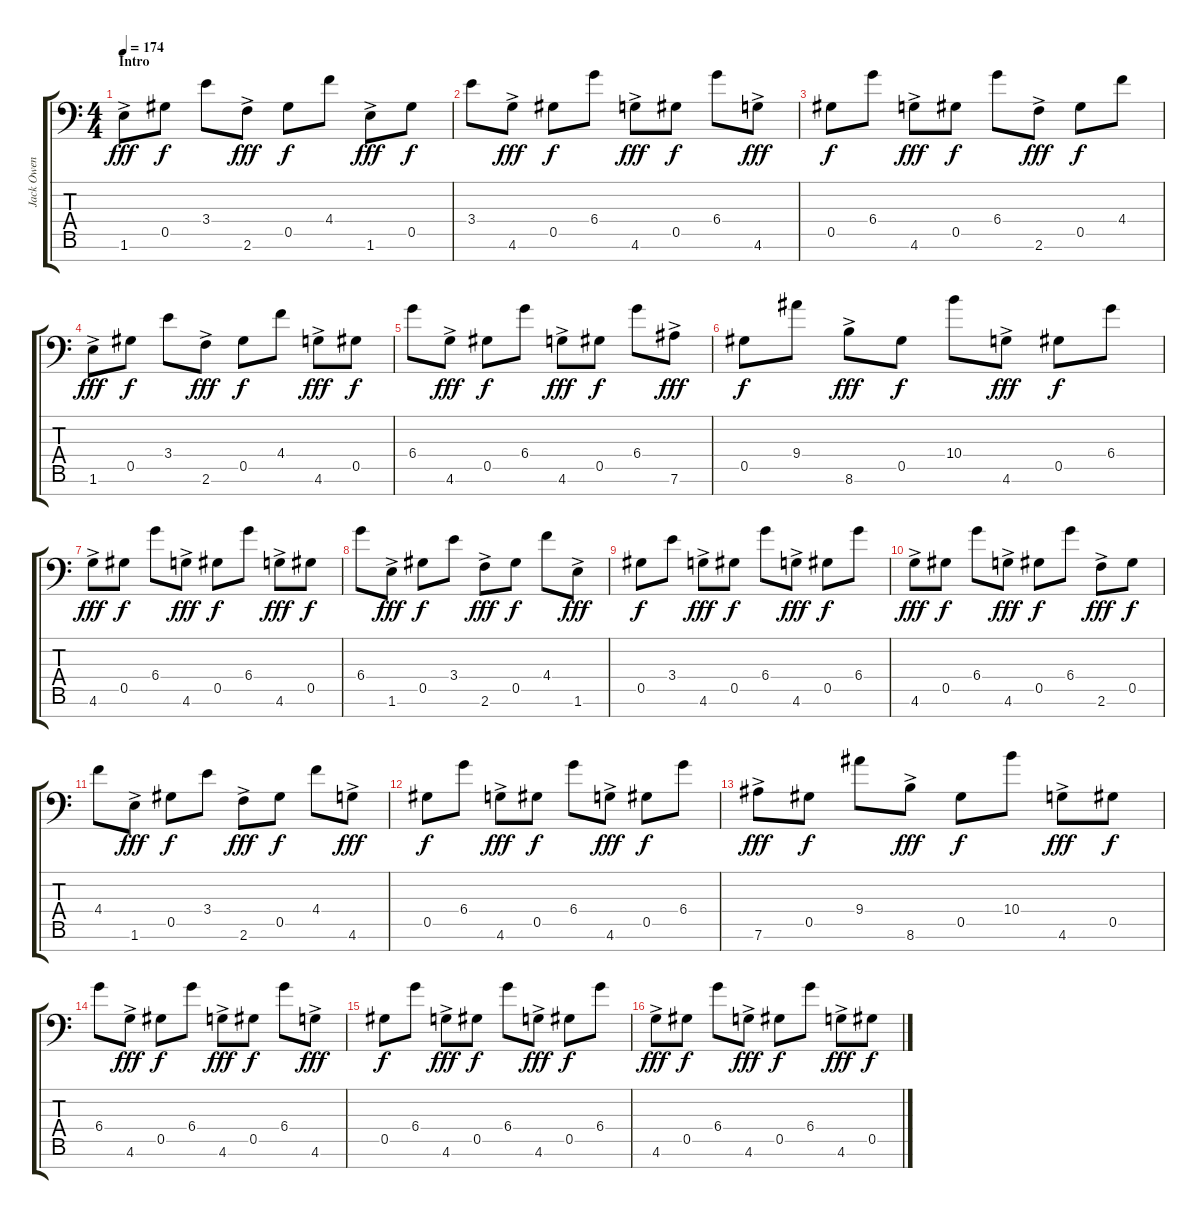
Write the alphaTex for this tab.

\track ("Jack Owen" "Jack Owen") {instrument distortionguitar}
\staff {score tabs}
\tuning (Eb4 Bb3 Gb3 Db3 Ab2 Eb2 Bb1) {hide}
\ts (4 4)
\section ("" "Intro")
\tempo 174
\clef f4
\ks c
1.6{ac}.8{dy fff instrument distortionguitar} 0.5.8{dy f} 3.4.8 2.6{ac}.8{dy fff} 0.5.8{dy f} 4.4.8 1.6{ac}.8{dy fff} 0.5.8{dy f} |
3.4.8 4.6{ac}.8{dy fff} 0.5.8{dy f} 6.4.8 4.6{ac}.8{dy fff} 0.5.8{dy f} 6.4.8 4.6{ac}.8{dy fff} |
0.5.8{dy f} 6.4.8 4.6{ac}.8{dy fff} 0.5.8{dy f} 6.4.8 2.6{ac}.8{dy fff} 0.5.8{dy f} 4.4.8 |
1.6{ac}.8{dy fff} 0.5.8{dy f} 3.4.8 2.6{ac}.8{dy fff} 0.5.8{dy f} 4.4.8 4.6{ac}.8{dy fff} 0.5.8{dy f} |
6.4.8 4.6{ac}.8{dy fff} 0.5.8{dy f} 6.4.8 4.6{ac}.8{dy fff} 0.5.8{dy f} 6.4.8 7.6{ac}.8{dy fff} |
0.5.8{dy f} 9.4.8 8.6{ac}.8{dy fff} 0.5.8{dy f} 10.4.8 4.6{ac}.8{dy fff} 0.5.8{dy f} 6.4.8 |
4.6{ac}.8{dy fff} 0.5.8{dy f} 6.4.8 4.6{ac}.8{dy fff} 0.5.8{dy f} 6.4.8 4.6{ac}.8{dy fff} 0.5.8{dy f} |
6.4.8 1.6{ac}.8{dy fff} 0.5.8{dy f} 3.4.8 2.6{ac}.8{dy fff} 0.5.8{dy f} 4.4.8 1.6{ac}.8{dy fff} |
0.5.8{dy f} 3.4.8 4.6{ac}.8{dy fff} 0.5.8{dy f} 6.4.8 4.6{ac}.8{dy fff} 0.5.8{dy f} 6.4.8 |
4.6{ac}.8{dy fff} 0.5.8{dy f} 6.4.8 4.6{ac}.8{dy fff} 0.5.8{dy f} 6.4.8 2.6{ac}.8{dy fff} 0.5.8{dy f} |
4.4.8 1.6{ac}.8{dy fff} 0.5.8{dy f} 3.4.8 2.6{ac}.8{dy fff} 0.5.8{dy f} 4.4.8 4.6{ac}.8{dy fff} |
0.5.8{dy f} 6.4.8 4.6{ac}.8{dy fff} 0.5.8{dy f} 6.4.8 4.6{ac}.8{dy fff} 0.5.8{dy f} 6.4.8 |
7.6{ac}.8{dy fff} 0.5.8{dy f} 9.4.8 8.6{ac}.8{dy fff} 0.5.8{dy f} 10.4.8 4.6{ac}.8{dy fff} 0.5.8{dy f} |
6.4.8 4.6{ac}.8{dy fff} 0.5.8{dy f} 6.4.8 4.6{ac}.8{dy fff} 0.5.8{dy f} 6.4.8 4.6{ac}.8{dy fff} |
0.5.8{dy f} 6.4.8 4.6{ac}.8{dy fff} 0.5.8{dy f} 6.4.8 4.6{ac}.8{dy fff} 0.5.8{dy f} 6.4.8 |
4.6{ac}.8{dy fff} 0.5.8{dy f} 6.4.8 4.6{ac}.8{dy fff} 0.5.8{dy f} 6.4.8 4.6{ac}.8{dy fff} 0.5.8{dy f}
